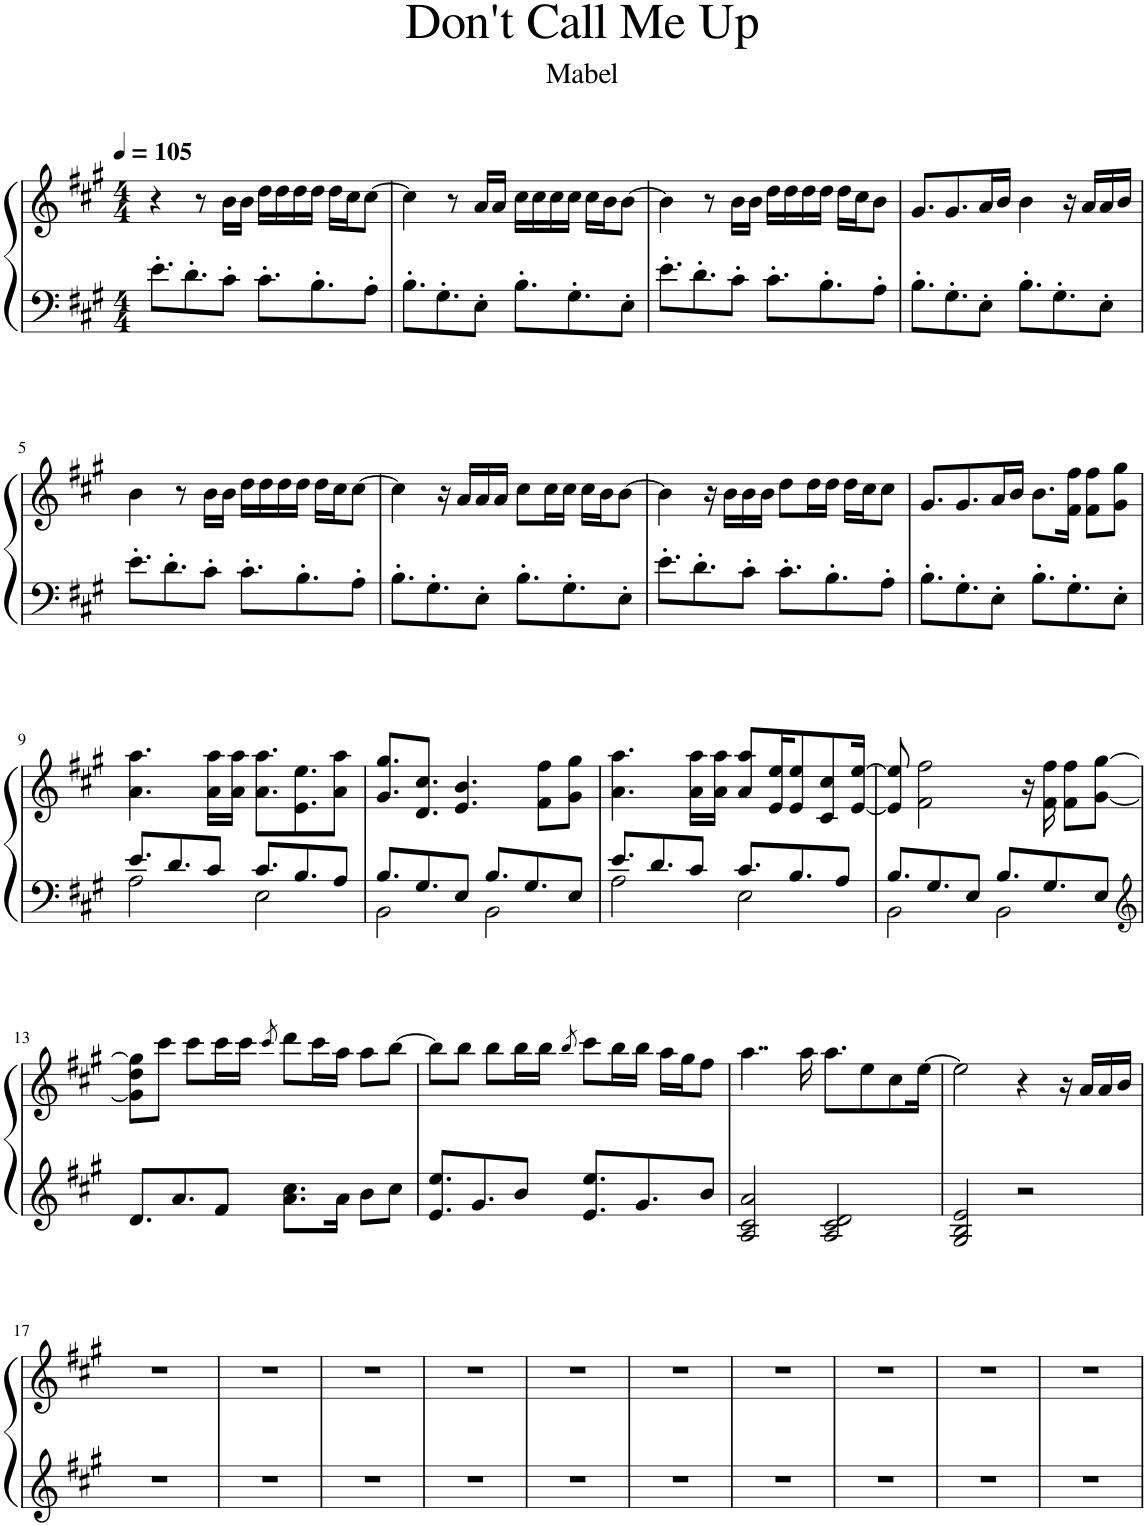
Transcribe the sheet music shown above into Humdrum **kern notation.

**kern	**kern
*part1	*part1
*staff2	*staff1
*I"Piano	*
*I'Pno.	*
*clefF4	*clefG2
*k[f#c#g#]	*k[f#c#g#]
*M4/4	*M4/4
*MM105	*MM105
=1	=1
8.e'\L	4r
8.d'\	.
.	8r
8c#'\J	16b\LL
.	16b\JJ
8.c#'\L	16dd\LL
.	16dd\
.	16dd\
8.B'\	16dd\JJ
.	16dd\LL
.	16cc#\J
8A'\J	[8cc#\J
=2	=2
8.B'\L	4cc#\]
8.G#'\	.
.	8r
8E'\J	16a/LL
.	16a/JJ
8.B'\L	16cc#\LL
.	16cc#\
.	16cc#\
8.G#'\	16cc#\JJ
.	16cc#\LL
.	16b\J
8E'\J	[8b\J
=3	=3
8.e'\L	4b\]
8.d'\	.
.	8r
8c#'\J	16b\LL
.	16b\JJ
8.c#'\L	16dd\LL
.	16dd\
.	16dd\
8.B'\	16dd\JJ
.	16dd\LL
.	16cc#\J
8A'\J	8b\J
=4	=4
8.B'\L	8.g#/L
8.G#'\	8.g#/
8E'\J	16a/L
.	16b/JJ
8.B'\L	4b\
8.G#'\	.
.	16r
.	16a/LL
8E'\J	16a/
.	16b/JJ
!!LO:LB:g=z
=5	=5
8.e'\L	4b\
8.d'\	.
.	8r
8c#'\J	16b\LL
.	16b\JJ
8.c#'\L	16dd\LL
.	16dd\
.	16dd\
8.B'\	16dd\JJ
.	16dd\LL
.	16cc#\J
8A'\J	[8cc#\J
=6	=6
8.B'\L	4cc#\]
8.G#'\	.
.	16r
.	16a/LL
8E'\J	16a/
.	16a/JJ
8.B'\L	8cc#\L
.	16cc#\L
8.G#'\	16cc#\JJ
.	16cc#\LL
.	16b\J
8E'\J	[8b\J
=7	=7
8.e'\L	4b\]
8.d'\	.
.	16r
.	16b\LL
8c#'\J	16b\
.	16b\JJ
8.c#'\L	8dd\L
.	16dd\L
8.B'\	16dd\JJ
.	16dd\LL
.	16cc#\J
8A'\J	8cc#\J
=8	=8
8.B'\L	8.g#/L
8.G#'\	8.g#/
8E'\J	16a/L
.	16b/JJ
8.B'\L	8.b\L
8.G#'\	16f#\ 16ff#\Jk
.	8f#\ 8ff#\L
8E'\J	8g#\ 8gg#\J
!!LO:LB:g=z
=9	=9
*^	*
8.e/L	2A\	4.a\ 4.aa\
8.d/	.	.
8c#/J	.	16a\ 16aa\LL
.	.	16a\ 16aa\JJ
8.c#/L	2E\	8.a\ 8.aa\L
8.B/	.	8.e\ 8.ee\
8A/J	.	8a\ 8aa\J
=10	=10	=10
8.B/L	2BB\	8.g#/ 8.gg#/L
8.G#/	.	8.d/ 8.cc#/J
8E/J	.	4.e/ 4.b/
8.B/L	2BB\	.
8.G#/	.	.
.	.	8f#\ 8ff#\L
8E/J	.	8g#\ 8gg#\J
=11	=11	=11
8.e/L	2A\	4.a\ 4.aa\
8.d/	.	.
8c#/J	.	16a\ 16aa\LL
.	.	16a\ 16aa\JJ
8.c#/L	2E\	8a/ 8aa/L
.	.	16e/ 16ee/K
8.B/	.	8e/ 8ee/
.	.	8c#/ 8cc#/
8A/J	.	.
.	.	[16e/ [16ee/Jk
=12	=12	=12
8.B/L	2BB\	8e/] 8ee/]
.	.	2f#\ 2ff#\
8.G#/	.	.
8E/J	.	.
8.B/L	2BB\	.
.	.	16r
8.G#/	.	16f#\ 16ff#\
.	.	8f#\ 8ff#\L
8E/J	.	[8g#\ [8gg#\J
*v	*v	*
!!LO:LB:g=z
=13	=13
*clefG2	*
8.d/L	8g#\] 8dd\ 8gg#\]L
.	8ccc#\J
8.a/	.
.	8ccc#\L
8f#/J	16ccc#\L
.	16ccc#\JJ
.	8qccc#/
8.a\ 8.cc#\L	8ddd\L
.	16ccc#\L
16a\Jk	16aa\JJ
8b\L	8aa\L
8cc#\J	[8bb\J
=14	=14
8.e/ 8.ee/L	8bb\L]
.	8bb\J
8.g#/	.
.	8bb\L
8b/J	16bb\L
.	16bb\JJ
.	8qbb/
8.e/ 8.ee/L	8ccc#\L
.	16bb\L
8.g#/	16bb\JJ
.	16aa\LL
.	16gg#\J
8b/J	8ff#\J
=15	=15
2A/ 2c#/ 2a/	4..aa\
.	16aa\
2A/ 2c#/ 2d/	8.aa\L
.	8ee\
.	8cc#\
.	[16ee\Jk
=16	=16
2G#/ 2B/ 2e/	2ee\]
2r	4r
.	16r
.	16a/LL
.	16a/
.	16b/JJ
!!LO:LB:g=z
=17	=17
1r	1r
=18	=18
1r	1r
=19	=19
1r	1r
=20	=20
1r	1r
=21	=21
1r	1r
=22	=22
1r	1r
=23	=23
1r	1r
=24	=24
1r	1r
=25	=25
1r	1r
=26	=26
1r	1r
=	=
*-	*-
